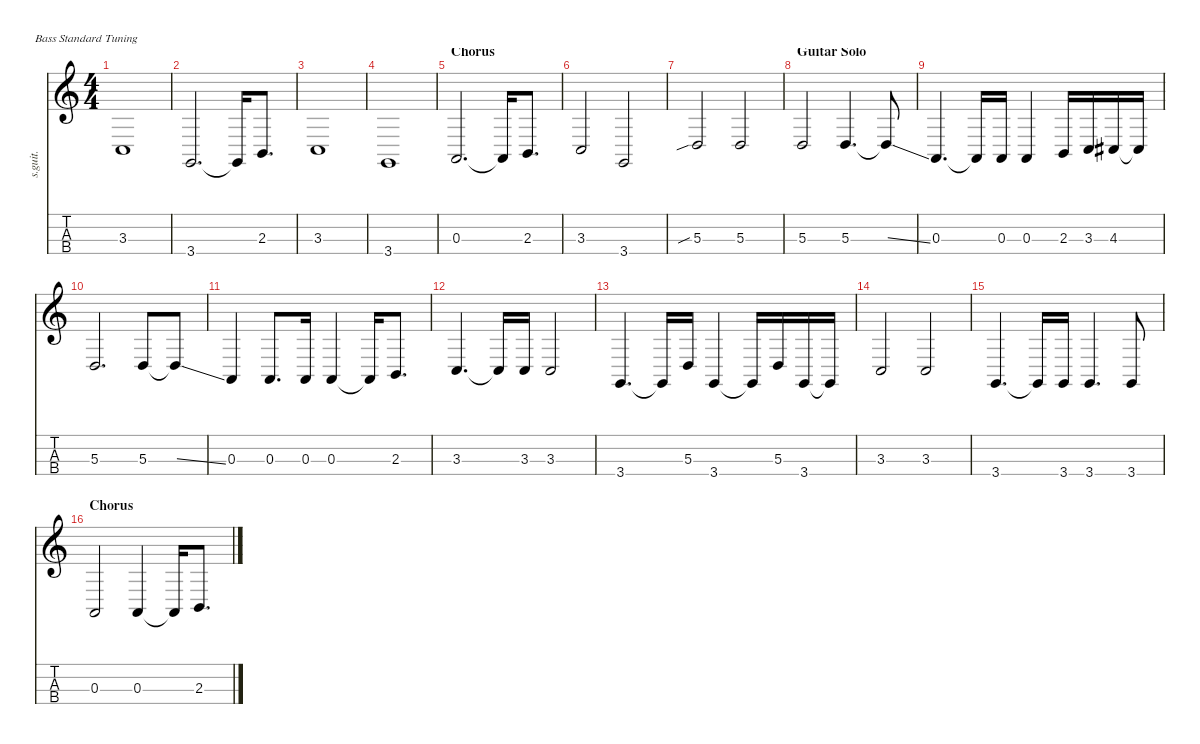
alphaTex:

\defaultSystemsLayout 4
\hideDynamics
\bracketExtendMode nobrackets
\track ("Roger Waters - Bass" "s.guit.") {instrument electricbasspick}
\staff {score tabs}
\tuning (G2 D2 A1 E1)
\ts (4 4)
\tempo (64 hide)
\clef g2
\ks c
3.3.1{lyrics (0 "") lyrics (1 "") lyrics (2 "") lyrics (3 "") lyrics (4 "") dy f} |
3.4.2{d lyrics (0 "") lyrics (1 "") lyrics (2 "") lyrics (3 "") lyrics (4 "")} 3.4{t}.16{lyrics (0 "") lyrics (1 "") lyrics (2 "") lyrics (3 "") lyrics (4 "")} 2.3.8{d lyrics (0 "") lyrics (1 "") lyrics (2 "") lyrics (3 "") lyrics (4 "")} |
3.3.1{lyrics (0 "") lyrics (1 "") lyrics (2 "") lyrics (3 "") lyrics (4 "")} |
3.4.1{lyrics (0 "") lyrics (1 "") lyrics (2 "") lyrics (3 "") lyrics (4 "")} |
\section ("" "Chorus")
0.3.2{d lyrics (0 "") lyrics (1 "") lyrics (2 "") lyrics (3 "") lyrics (4 "")} 0.3{t}.16{lyrics (0 "") lyrics (1 "") lyrics (2 "") lyrics (3 "") lyrics (4 "")} 2.3.8{d lyrics (0 "") lyrics (1 "") lyrics (2 "") lyrics (3 "") lyrics (4 "")} |
3.3.2{lyrics (0 "") lyrics (1 "") lyrics (2 "") lyrics (3 "") lyrics (4 "")} 3.4.2{lyrics (0 "") lyrics (1 "") lyrics (2 "") lyrics (3 "") lyrics (4 "")} |
5.3{sib}.2{lyrics (0 "") lyrics (1 "") lyrics (2 "") lyrics (3 "") lyrics (4 "")} 5.3.2{lyrics (0 "") lyrics (1 "") lyrics (2 "") lyrics (3 "") lyrics (4 "")} |
\section ("" "Guitar Solo")
5.3.2{lyrics (0 "") lyrics (1 "") lyrics (2 "") lyrics (3 "") lyrics (4 "")} 5.3.4{d lyrics (0 "") lyrics (1 "") lyrics (2 "") lyrics (3 "") lyrics (4 "")} 5.3{ss t}.8{lyrics (0 "") lyrics (1 "") lyrics (2 "") lyrics (3 "") lyrics (4 "")} |
0.3.4{d lyrics (0 "") lyrics (1 "") lyrics (2 "") lyrics (3 "") lyrics (4 "")} 0.3{t}.16{lyrics (0 "") lyrics (1 "") lyrics (2 "") lyrics (3 "") lyrics (4 "")} 0.3.16{lyrics (0 "") lyrics (1 "") lyrics (2 "") lyrics (3 "") lyrics (4 "")} 0.3.4{lyrics (0 "") lyrics (1 "") lyrics (2 "") lyrics (3 "") lyrics (4 "")} 2.3.16{lyrics (0 "") lyrics (1 "") lyrics (2 "") lyrics (3 "") lyrics (4 "")} 3.3.16{lyrics (0 "") lyrics (1 "") lyrics (2 "") lyrics (3 "") lyrics (4 "")} 4.3{acc #}.16{lyrics (0 "") lyrics (1 "") lyrics (2 "") lyrics (3 "") lyrics (4 "")} 4.3{t acc #}.16{lyrics (0 "") lyrics (1 "") lyrics (2 "") lyrics (3 "") lyrics (4 "")} |
5.3.2{d lyrics (0 "") lyrics (1 "") lyrics (2 "") lyrics (3 "") lyrics (4 "")} 5.3.8{lyrics (0 "") lyrics (1 "") lyrics (2 "") lyrics (3 "") lyrics (4 "")} 5.3{ss t}.8{lyrics (0 "") lyrics (1 "") lyrics (2 "") lyrics (3 "") lyrics (4 "")} |
0.3.4{lyrics (0 "") lyrics (1 "") lyrics (2 "") lyrics (3 "") lyrics (4 "")} 0.3.8{d lyrics (0 "") lyrics (1 "") lyrics (2 "") lyrics (3 "") lyrics (4 "")} 0.3.16{lyrics (0 "") lyrics (1 "") lyrics (2 "") lyrics (3 "") lyrics (4 "")} 0.3.4{lyrics (0 "") lyrics (1 "") lyrics (2 "") lyrics (3 "") lyrics (4 "")} 0.3{t}.16{lyrics (0 "") lyrics (1 "") lyrics (2 "") lyrics (3 "") lyrics (4 "")} 2.3.8{d lyrics (0 "") lyrics (1 "") lyrics (2 "") lyrics (3 "") lyrics (4 "")} |
3.3.4{d lyrics (0 "") lyrics (1 "") lyrics (2 "") lyrics (3 "") lyrics (4 "")} 3.3{t}.16{lyrics (0 "") lyrics (1 "") lyrics (2 "") lyrics (3 "") lyrics (4 "")} 3.3.16{lyrics (0 "") lyrics (1 "") lyrics (2 "") lyrics (3 "") lyrics (4 "")} 3.3.2{lyrics (0 "") lyrics (1 "") lyrics (2 "") lyrics (3 "") lyrics (4 "")} |
3.4.4{d lyrics (0 "") lyrics (1 "") lyrics (2 "") lyrics (3 "") lyrics (4 "")} 3.4{t}.16{lyrics (0 "") lyrics (1 "") lyrics (2 "") lyrics (3 "") lyrics (4 "")} 5.3.16{lyrics (0 "") lyrics (1 "") lyrics (2 "") lyrics (3 "") lyrics (4 "")} 3.4.4{lyrics (0 "") lyrics (1 "") lyrics (2 "") lyrics (3 "") lyrics (4 "")} 3.4{t}.16{lyrics (0 "") lyrics (1 "") lyrics (2 "") lyrics (3 "") lyrics (4 "")} 5.3.16{lyrics (0 "") lyrics (1 "") lyrics (2 "") lyrics (3 "") lyrics (4 "")} 3.4.16{lyrics (0 "") lyrics (1 "") lyrics (2 "") lyrics (3 "") lyrics (4 "")} 3.4{t}.16{lyrics (0 "") lyrics (1 "") lyrics (2 "") lyrics (3 "") lyrics (4 "")} |
3.3.2{lyrics (0 "") lyrics (1 "") lyrics (2 "") lyrics (3 "") lyrics (4 "")} 3.3.2{lyrics (0 "") lyrics (1 "") lyrics (2 "") lyrics (3 "") lyrics (4 "") dy mp} |
3.4.4{d lyrics (0 "") lyrics (1 "") lyrics (2 "") lyrics (3 "") lyrics (4 "") dy f} 3.4{t}.16{lyrics (0 "") lyrics (1 "") lyrics (2 "") lyrics (3 "") lyrics (4 "")} 3.4.16{lyrics (0 "") lyrics (1 "") lyrics (2 "") lyrics (3 "") lyrics (4 "")} 3.4.4{d lyrics (0 "") lyrics (1 "") lyrics (2 "") lyrics (3 "") lyrics (4 "")} 3.4.8{lyrics (0 "") lyrics (1 "") lyrics (2 "") lyrics (3 "") lyrics (4 "")} |
\section ("" "Chorus")
0.3.2{lyrics (0 "") lyrics (1 "") lyrics (2 "") lyrics (3 "") lyrics (4 "")} 0.3.4{lyrics (0 "") lyrics (1 "") lyrics (2 "") lyrics (3 "") lyrics (4 "")} 0.3{t}.16{lyrics (0 "") lyrics (1 "") lyrics (2 "") lyrics (3 "") lyrics (4 "")} 2.3.8{d lyrics (0 "") lyrics (1 "") lyrics (2 "") lyrics (3 "") lyrics (4 "")}
